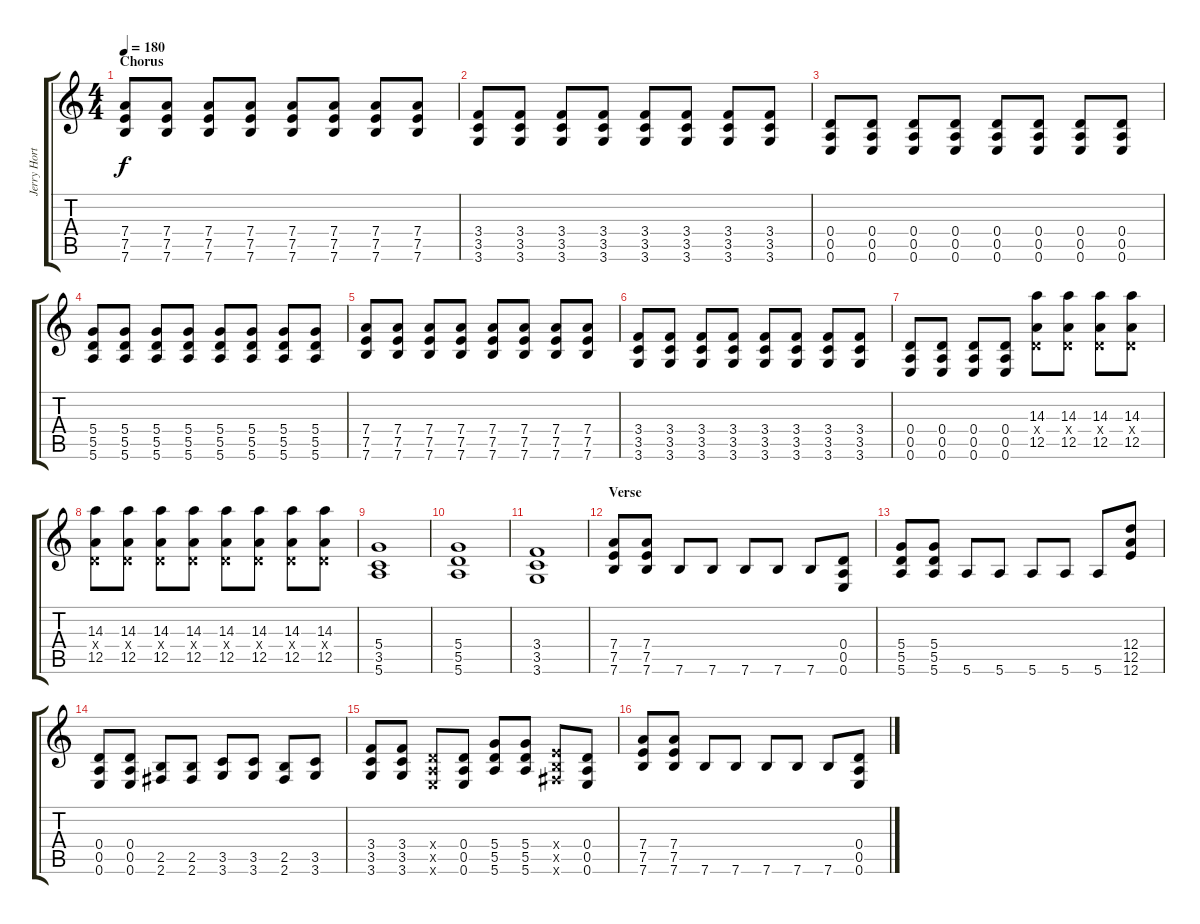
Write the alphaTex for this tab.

\track ("Jerry Horton guitar 1" "Jerry Hort") {instrument overdrivenguitar}
\staff {score tabs}
\tuning (E4 B3 G3 D3 A2 E2) {hide}
\ts (4 4)
\section ("" "Chorus")
\tempo 180
\clef g2
\ks c
(7.4 7.5 7.6).8{dy f} (7.4 7.5 7.6).8 (7.4 7.5 7.6).8 (7.4 7.5 7.6).8 (7.4 7.5 7.6).8 (7.4 7.5 7.6).8 (7.4 7.5 7.6).8 (7.4 7.5 7.6).8 |
(3.4 3.5 3.6).8 (3.4 3.5 3.6).8 (3.4 3.5 3.6).8 (3.4 3.5 3.6).8 (3.4 3.5 3.6).8 (3.4 3.5 3.6).8 (3.4 3.5 3.6).8 (3.4 3.5 3.6).8 |
(0.4 0.5 0.6).8 (0.4 0.5 0.6).8 (0.4 0.5 0.6).8 (0.4 0.5 0.6).8 (0.4 0.5 0.6).8 (0.4 0.5 0.6).8 (0.4 0.5 0.6).8 (0.4 0.5 0.6).8 |
(5.4 5.5 5.6).8 (5.4 5.5 5.6).8 (5.4 5.5 5.6).8 (5.4 5.5 5.6).8 (5.4 5.5 5.6).8 (5.4 5.5 5.6).8 (5.4 5.5 5.6).8 (5.4 5.5 5.6).8 |
(7.4 7.5 7.6).8 (7.4 7.5 7.6).8 (7.4 7.5 7.6).8 (7.4 7.5 7.6).8 (7.4 7.5 7.6).8 (7.4 7.5 7.6).8 (7.4 7.5 7.6).8 (7.4 7.5 7.6).8 |
(3.4 3.5 3.6).8 (3.4 3.5 3.6).8 (3.4 3.5 3.6).8 (3.4 3.5 3.6).8 (3.4 3.5 3.6).8 (3.4 3.5 3.6).8 (3.4 3.5 3.6).8 (3.4 3.5 3.6).8 |
(0.4 0.5 0.6).8 (0.4 0.5 0.6).8 (0.4 0.5 0.6).8 (0.4 0.5 0.6).8 (14.3 0.4{x} 12.5).8 (14.3 0.4{x} 12.5).8 (14.3 0.4{x} 12.5).8 (14.3 0.4{x} 12.5).8 |
(14.3 0.4{x} 12.5).8 (14.3 0.4{x} 12.5).8 (14.3 0.4{x} 12.5).8 (14.3 0.4{x} 12.5).8 (14.3 0.4{x} 12.5).8 (14.3 0.4{x} 12.5).8 (14.3 0.4{x} 12.5).8 (14.3 0.4{x} 12.5).8 |
(5.4 3.5 5.6).1 |
(5.4 5.5 5.6).1 |
(3.4 3.5 3.6).1 |
\section ("" "Verse")
(7.4 7.5 7.6).8 (7.4 7.5 7.6).8 7.6.8 7.6.8 7.6.8 7.6.8 7.6.8 (0.4 0.5 0.6).8 |
(5.4 5.5 5.6).8 (5.4 5.5 5.6).8 5.6.8 5.6.8 5.6.8 5.6.8 5.6.8 (12.4 12.5 12.6).8 |
(0.4 0.5 0.6).8 (0.4 0.5 0.6).8 (2.5 2.6).8 (2.5 2.6).8 (3.5 3.6).8 (3.5 3.6).8 (2.5 2.6).8 (3.5 3.6).8 |
(3.4 3.5 3.6).8 (3.4 3.5 3.6).8 (0.4{x} 0.5{x} 0.6{x}).8 (0.4 0.5 0.6).8 (5.4 5.5 5.6).8 (5.4 5.5 5.6).8 (2.4{x} 2.5{x} 2.6{x}).8 (0.4 0.5 0.6).8 |
(7.4 7.5 7.6).8 (7.4 7.5 7.6).8 7.6.8 7.6.8 7.6.8 7.6.8 7.6.8 (0.4 0.5 0.6).8
